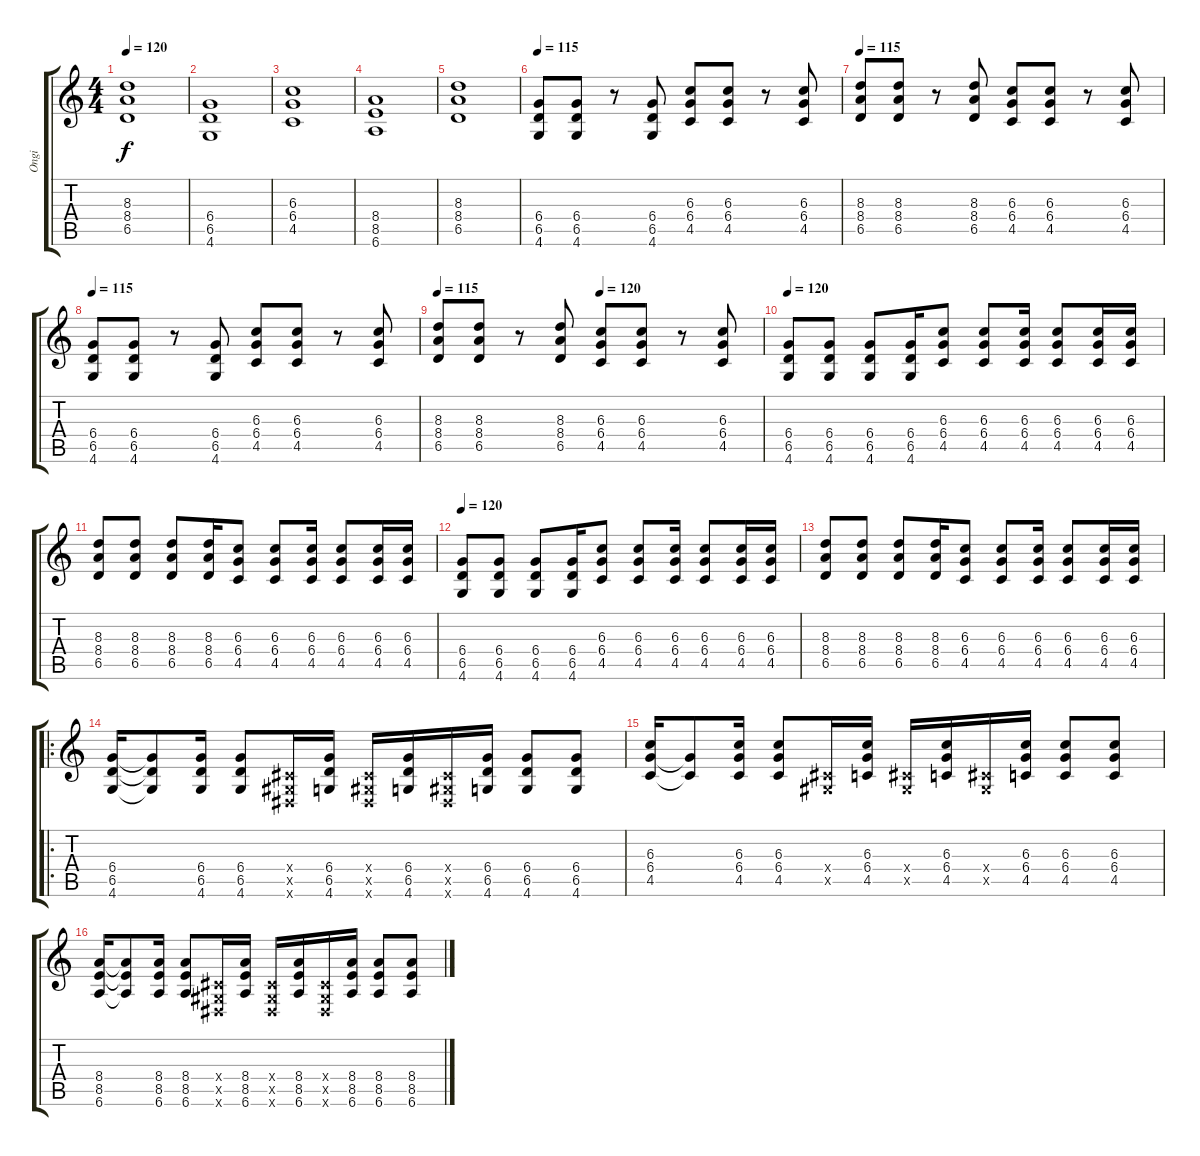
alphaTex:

\track ("Ongi" "Ongi") {instrument distortionguitar}
\staff {score tabs}
\tuning (Eb4 Bb3 Gb3 Db3 Ab2 Eb2) {hide}
\ts (4 4)
\tempo 120
\clef g2
\ks c
(8.3 8.4 6.5).1{dy f} |
(6.4 6.5 4.6).1 |
(6.3 6.4 4.5).1 |
(8.4 8.5 6.6).1 |
(8.3 8.4 6.5).1 |
\tempo 115
(6.4 6.5 4.6).8 (6.4 6.5 4.6).8 r.8 (6.4 6.5 4.6).8 (6.3 6.4 4.5).8 (6.3 6.4 4.5).8 r.8 (6.3 6.4 4.5).8 |
\tempo 115
(8.3 8.4 6.5).8 (8.3 8.4 6.5).8 r.8 (8.3 8.4 6.5).8 (6.3 6.4 4.5).8 (6.3 6.4 4.5).8 r.8 (6.3 6.4 4.5).8 |
\tempo 115
(6.4 6.5 4.6).8 (6.4 6.5 4.6).8 r.8 (6.4 6.5 4.6).8 (6.3 6.4 4.5).8 (6.3 6.4 4.5).8 r.8 (6.3 6.4 4.5).8 |
\tempo (120 0.5)
\tempo 115
(8.3 8.4 6.5).8 (8.3 8.4 6.5).8 r.8 (8.3 8.4 6.5).8 (6.3 6.4 4.5).8 (6.3 6.4 4.5).8 r.8 (6.3 6.4 4.5).8 |
\tempo 120
(6.4 6.5 4.6).8 (6.4 6.5 4.6).8 (6.4 6.5 4.6).8 (6.4 6.5 4.6).16 (6.3 6.4 4.5).8 (6.3 6.4 4.5).8 (6.3 6.4 4.5).16 (6.3 6.4 4.5).8 (6.3 6.4 4.5).16 (6.3 6.4 4.5).16 |
(8.3 8.4 6.5).8 (8.3 8.4 6.5).8 (8.3 8.4 6.5).8 (8.3 8.4 6.5).16 (6.3 6.4 4.5).8 (6.3 6.4 4.5).8 (6.3 6.4 4.5).16 (6.3 6.4 4.5).8 (6.3 6.4 4.5).16 (6.3 6.4 4.5).16 |
\tempo 120
(6.4 6.5 4.6).8 (6.4 6.5 4.6).8 (6.4 6.5 4.6).8 (6.4 6.5 4.6).16 (6.3 6.4 4.5).8 (6.3 6.4 4.5).8 (6.3 6.4 4.5).16 (6.3 6.4 4.5).8 (6.3 6.4 4.5).16 (6.3 6.4 4.5).16 |
(8.3 8.4 6.5).8 (8.3 8.4 6.5).8 (8.3 8.4 6.5).8 (8.3 8.4 6.5).16 (6.3 6.4 4.5).8 (6.3 6.4 4.5).8 (6.3 6.4 4.5).16 (6.3 6.4 4.5).8 (6.3 6.4 4.5).16 (6.3 6.4 4.5).16 |
\ro
(6.4 6.5 4.6).16 (6.4{t} 6.5{t} 4.6{t}).8 (6.4 6.5 4.6).16 (6.4 6.5 4.6).8 (0.4{x} 0.5{x} 0.6{x}).16 (6.4 6.5 4.6).16 (0.4{x} 0.5{x} 0.6{x}).16 (6.4 6.5 4.6).16 (0.4{x} 0.5{x} 0.6{x}).16 (6.4 6.5 4.6).16 (6.4 6.5 4.6).8 (6.4 6.5 4.6).8 |
(6.3 6.4 4.5).16 (6.4{t} 4.5{t}).8 (6.3 6.4 4.5).16 (6.3 6.4 4.5).8 (0.4{x} 0.5{x}).16 (6.3 6.4 4.5).16 (0.4{x} 0.5{x}).16 (6.3 6.4 4.5).16 (0.4{x} 0.5{x}).16 (6.3 6.4 4.5).16 (6.3 6.4 4.5).8 (6.3 6.4 4.5).8 |
(8.4 8.5 6.6).16 (8.4{t} 8.5{t} 6.6{t}).8 (8.4 8.5 6.6).16 (8.4 8.5 6.6).8 (0.4{x} 0.5{x} 0.6{x}).16 (8.4 8.5 6.6).16 (0.4{x} 0.5{x} 0.6{x}).16 (8.4 8.5 6.6).16 (0.4{x} 0.5{x} 0.6{x}).16 (8.4 8.5 6.6).16 (8.4 8.5 6.6).8 (8.4 8.5 6.6).8
